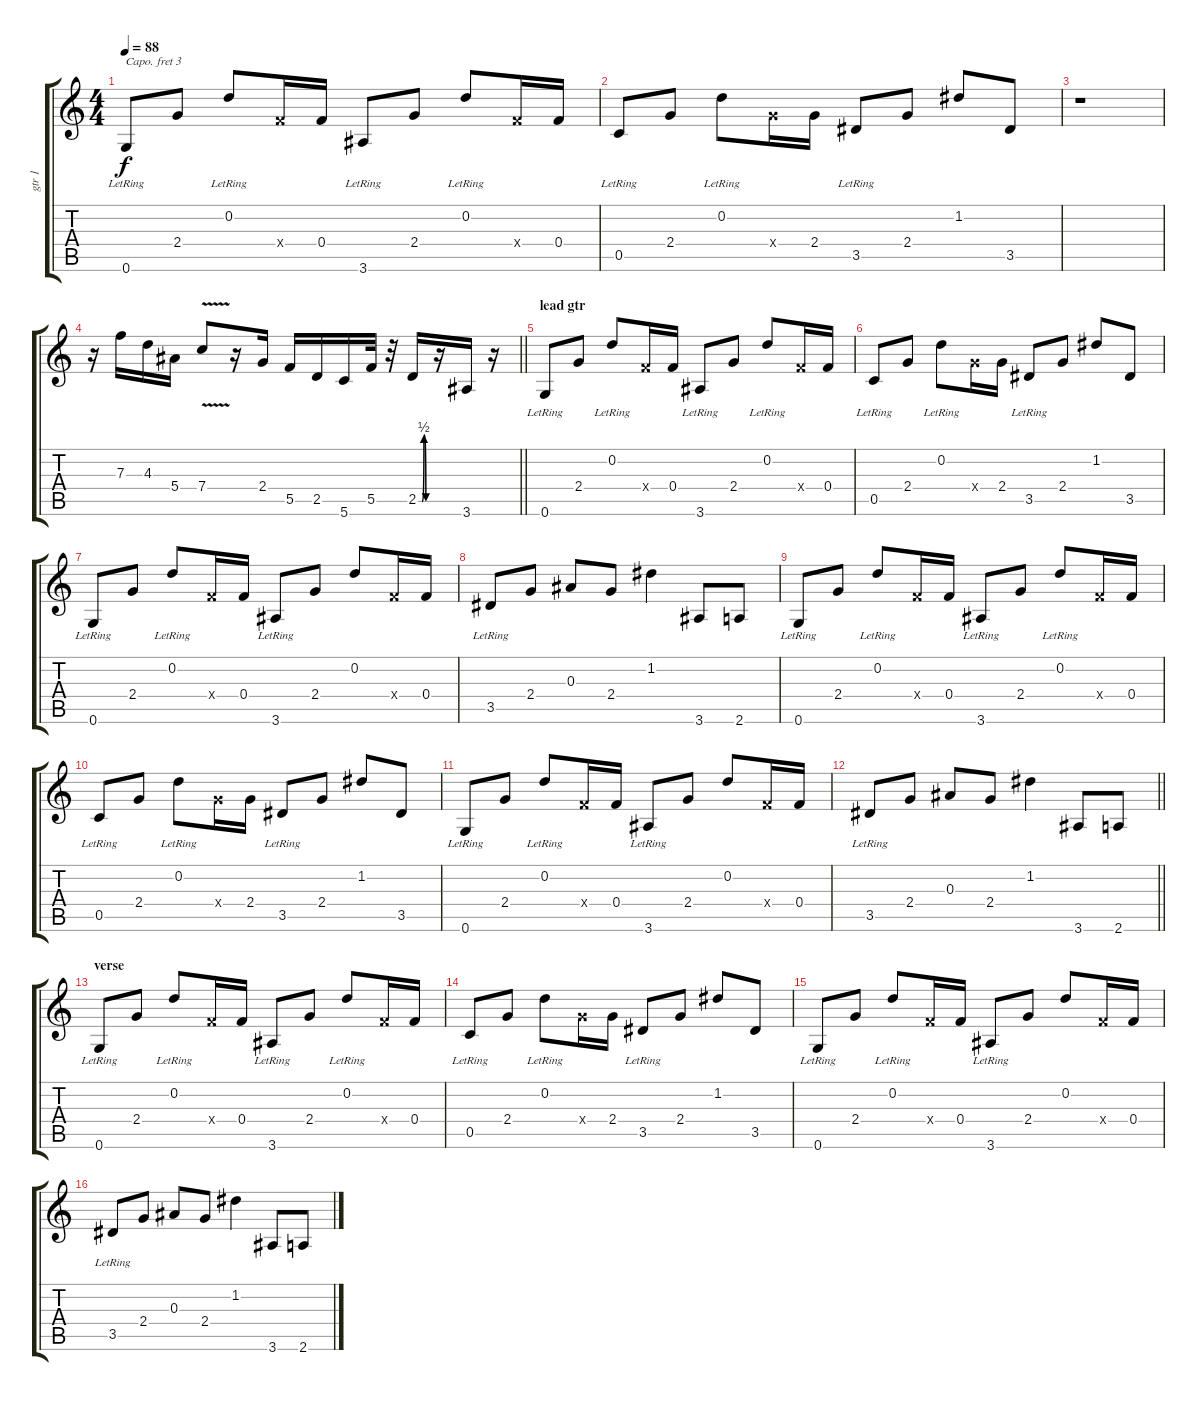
\track ("gtr 1" "gtr 1") {instrument electricguitarclean}
\staff {score tabs}
\capo 3
\tuning (E4 B3 G3 D3 A2 E2) {hide}
\ts (4 4)
\tempo 88
\clef g2
\ks c
0.6{lr}.8{dy f} 2.4.8 0.2{lr}.8 0.4{x}.16 0.4.16 3.6{lr}.8 2.4.8 0.2{lr}.8 0.4{x}.16 0.4.16 |
0.5{lr}.8 2.4.8 0.2{lr}.8 2.4{x}.16 2.4.16 3.5{lr}.8 2.4.8 1.2.8 3.5.8 |
r.1 |
\barLineRight lightlight
r.16 7.3.16{volume 4 balance 12} 4.3.16 5.4.16 7.4{v}.8 r.16 2.4.16 5.5.16 2.5.16 5.6.16 5.5.32 r.32 2.5{be (custom 0 0 20 0 30 2 40 0 60 0)}.16 r.16 3.6.16 r.16 |
\section ("" "lead gtr")
0.6{lr}.8{instrument acousticguitarnylon} 2.4.8 0.2{lr}.8 0.4{x}.16{volume 4} 0.4.16{volume 10} 3.6{lr}.8 2.4.8 0.2{lr}.8 0.4{x}.16{volume 9} 0.4.16 |
0.5{lr}.8 2.4.8 0.2{lr}.8 2.4{x}.16 2.4.16 3.5{lr}.8 2.4.8 1.2.8 3.5.8 |
0.6{lr}.8 2.4.8 0.2{lr}.8 0.4{x}.16 0.4.16 3.6{lr}.8 2.4.8 0.2.8 0.4{x}.16 0.4.16 |
3.5{lr}.8 2.4.8 0.3.8 2.4.8 1.2.4 3.6.8 2.6.8 |
0.6{lr}.8 2.4.8 0.2{lr}.8 0.4{x}.16 0.4.16 3.6{lr}.8 2.4.8 0.2{lr}.8 0.4{x}.16 0.4.16 |
0.5{lr}.8 2.4.8 0.2{lr}.8 2.4{x}.16 2.4.16 3.5{lr}.8 2.4.8 1.2.8 3.5.8 |
0.6{lr}.8 2.4.8 0.2{lr}.8 0.4{x}.16 0.4.16 3.6{lr}.8 2.4.8 0.2.8 0.4{x}.16 0.4.16 |
\barLineRight lightlight
3.5{lr}.8 2.4.8 0.3.8 2.4.8 1.2.4 3.6.8 2.6.8 |
\section ("" "verse")
0.6{lr}.8{instrument acousticguitarnylon} 2.4.8 0.2{lr}.8 0.4{x}.16{volume 4} 0.4.16{volume 10} 3.6{lr}.8 2.4.8 0.2{lr}.8 0.4{x}.16{volume 9} 0.4.16 |
0.5{lr}.8 2.4.8 0.2{lr}.8 2.4{x}.16 2.4.16 3.5{lr}.8 2.4.8 1.2.8 3.5.8 |
0.6{lr}.8 2.4.8 0.2{lr}.8 0.4{x}.16 0.4.16 3.6{lr}.8 2.4.8 0.2.8 0.4{x}.16 0.4.16 |
3.5{lr}.8 2.4.8 0.3.8 2.4.8 1.2.4 3.6.8 2.6.8
